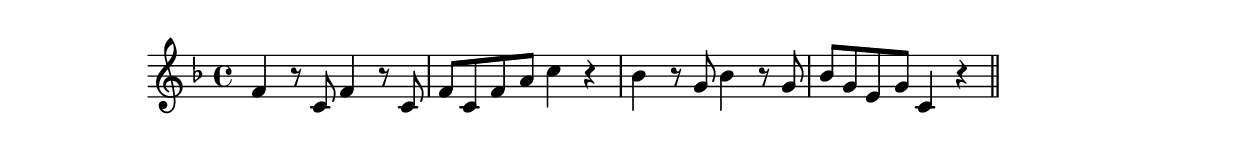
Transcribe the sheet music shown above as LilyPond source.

\version "2.19.49"
%{\header {
  title = "allegro from `Eine kleine Nachtmusik'"
  composer = "W.A. Mozart"
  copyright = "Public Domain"
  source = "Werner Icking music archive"
}%}
\score{{\key f \major
\time 4/4
%{\tempo 4=160
%}\relative f' {
  f4 r8 c8 f4 r8 c | f8 c f a c4 r | bes4 r8 g bes4 r8 g | bes8 g e g c,4 r4
  \bar "||"
}


}}